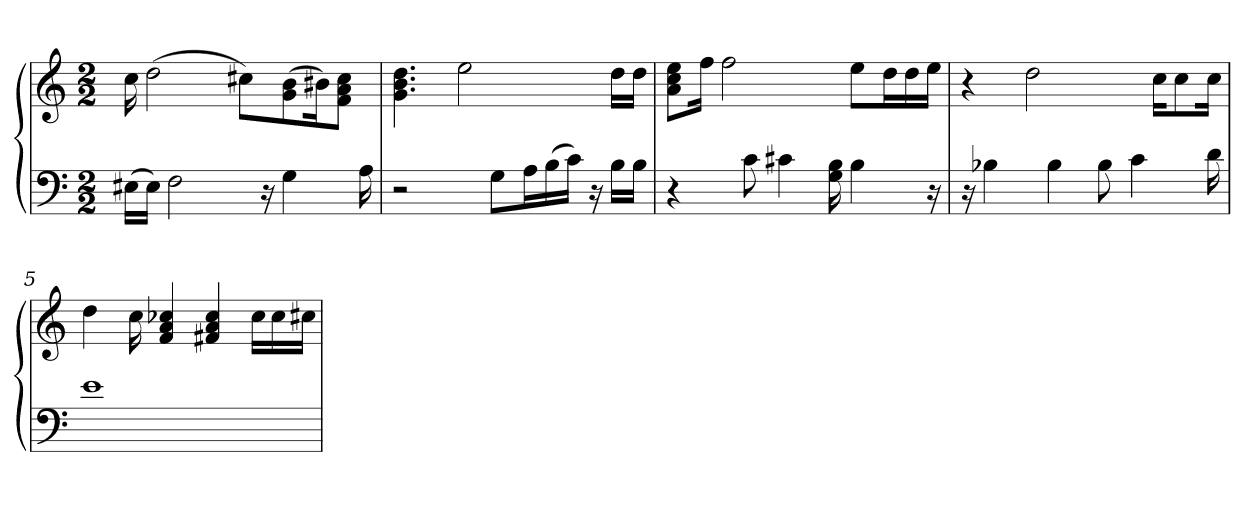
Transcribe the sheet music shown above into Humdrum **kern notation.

**kern	**kern
*part1	*part1
*staff2	*staff1
*clefF4	*clefG2
*k[]	*k[]
*M2/2	*M2/2
=1	=1
(16E#X\LL	16cc
16E#\JJ)	(2dd
2F	.
.	8cc#X\L)
16r	.
4G	(8g\ 8b\
.	16b#X\K)
.	8f\ 8a\ 8cc#\J
16A	.
=2	=2
2r	4.g 4.b 4.dd
.	2ee
8G\L	.
16A\L	.
(16B\	.
16c\JJ)	.
16r	.
16B\LL	16dd\LL
16B\JJ	16dd\JJ
=3	=3
4r	8a\ 8cc\ 8ee\L
.	16ff\Jk
.	2ff
8c	.
4c#X	.
16G 16B	.
4B	8ee\L
.	16dd\L
.	16dd\
16r	16ee\JJ
=4	=4
16r	4r
4B-X	.
.	2dd
4B-	.
8B-	.
4c	.
.	16cc\KL
.	8cc\
16d	16cc\Jk
=5	=5
1e	4dd
.	16cc
.	4f 4a 4cc-X
.	4f#X 4a 4cc-
.	16cc-\LL
.	16cc-\
.	16cc#X\JJ
=	=
*-	*-
